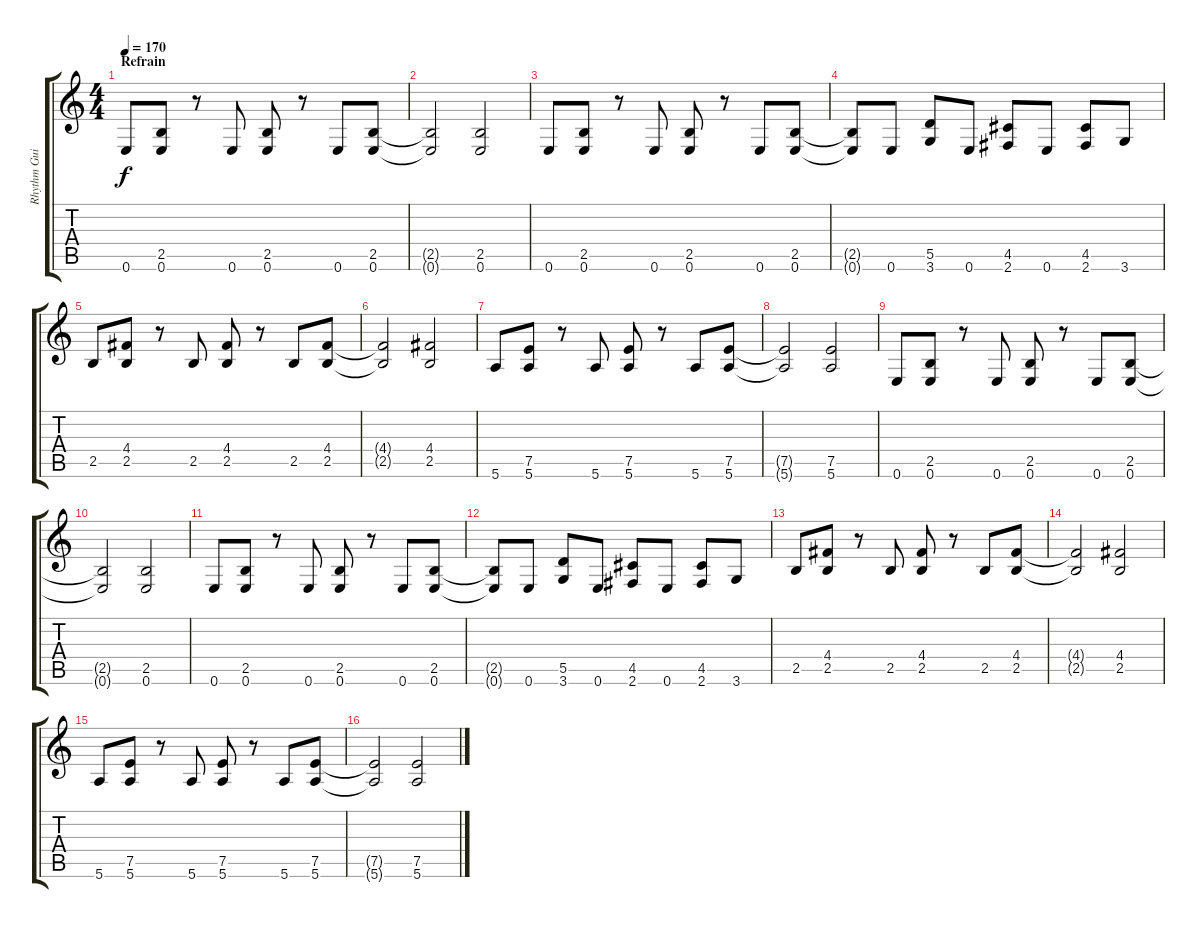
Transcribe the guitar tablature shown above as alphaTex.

\track ("Rhythm Guitar" "Rhythm Gui") {instrument distortionguitar}
\staff {score tabs}
\tuning (E4 B3 G3 D3 A2 E2) {hide}
\ts (4 4)
\section ("" "Refrain")
\tempo 170
\clef g2
\ks c
0.6.8{dy f} (2.5 0.6).8 r.8 0.6.8 (2.5 0.6).8 r.8 0.6.8 (2.5 0.6).8 |
(2.5{t} 0.6{t}).2 (2.5 0.6).2 |
0.6.8 (2.5 0.6).8 r.8 0.6.8 (2.5 0.6).8 r.8 0.6.8 (2.5 0.6).8 |
(2.5{t} 0.6{t}).8 0.6.8 (5.5 3.6).8 0.6.8 (4.5 2.6).8 0.6.8 (4.5 2.6).8 3.6.8 |
2.5.8 (4.4 2.5).8 r.8 2.5.8 (4.4 2.5).8 r.8 2.5.8 (4.4 2.5).8 |
(4.4{t} 2.5{t}).2 (4.4 2.5).2 |
5.6.8 (7.5 5.6).8 r.8 5.6.8 (7.5 5.6).8 r.8 5.6.8 (7.5 5.6).8 |
(7.5{t} 5.6{t}).2 (7.5 5.6).2 |
0.6.8 (2.5 0.6).8 r.8 0.6.8 (2.5 0.6).8 r.8 0.6.8 (2.5 0.6).8 |
(2.5{t} 0.6{t}).2 (2.5 0.6).2 |
0.6.8 (2.5 0.6).8 r.8 0.6.8 (2.5 0.6).8 r.8 0.6.8 (2.5 0.6).8 |
(2.5{t} 0.6{t}).8 0.6.8 (5.5 3.6).8 0.6.8 (4.5 2.6).8 0.6.8 (4.5 2.6).8 3.6.8 |
2.5.8 (4.4 2.5).8 r.8 2.5.8 (4.4 2.5).8 r.8 2.5.8 (4.4 2.5).8 |
(4.4{t} 2.5{t}).2 (4.4 2.5).2 |
5.6.8 (7.5 5.6).8 r.8 5.6.8 (7.5 5.6).8 r.8 5.6.8 (7.5 5.6).8 |
(7.5{t} 5.6{t}).2 (7.5 5.6).2
